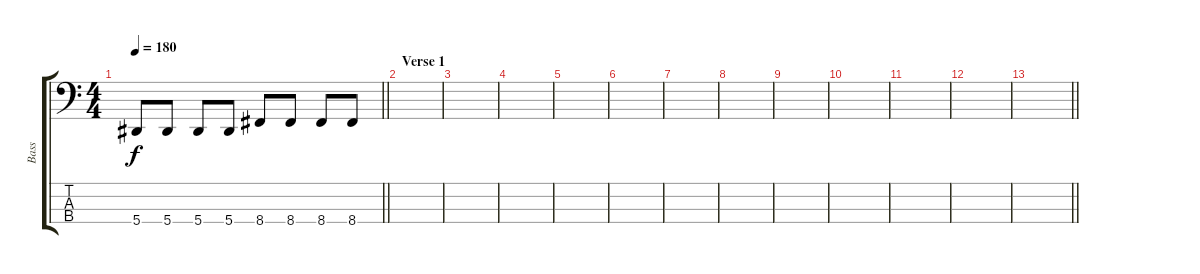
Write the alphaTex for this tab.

\track ("Bass" "Bass") {instrument electricbassfinger}
\staff {score tabs}
\tuning (Eb2 Bb1 F1 Bb0) {hide}
\ts (4 4)
\tempo 180
\clef f4
\barLineRight lightlight
\ks c
5.4.8{dy f} 5.4.8 5.4.8 5.4.8 8.4.8 8.4.8 8.4.8 8.4.8 |
\section ("" "Verse 1")
|
|
|
|
|
|
|
|
|
|
|
\barLineRight lightlight
